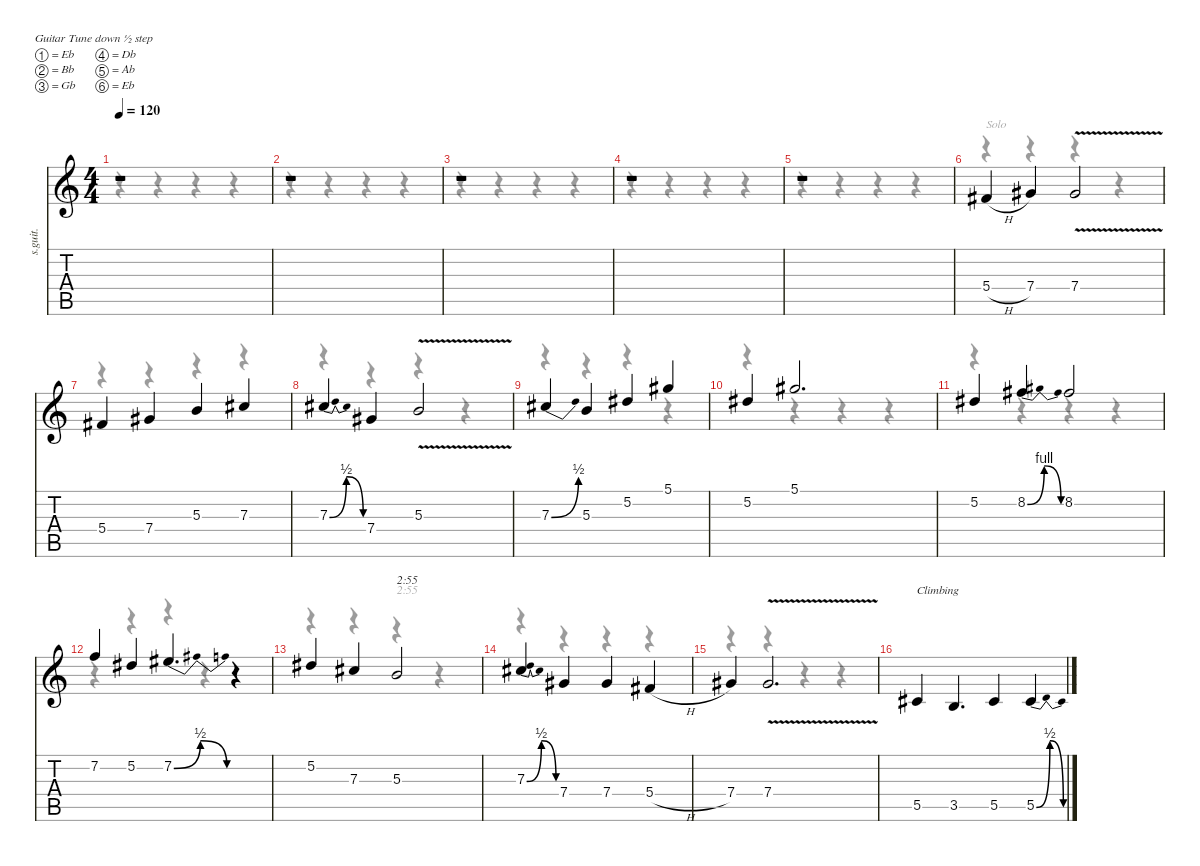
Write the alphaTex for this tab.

\defaultSystemsLayout 4
\hideDynamics
\bracketExtendMode nobrackets
\otherSystemsTrackNameOrientation horizontal
\track ("Track 2" "s.guit.") {instrument acousticguitarsteel}
\staff {score tabs}
\tuning (Eb4 Bb3 Gb3 Db3 Ab2 Eb2)
\voice
\ts (4 4)
\tempo 120
\clef g2
\ks c
r.1{dy mf beam Up} |
r.1{beam Up} |
r.1{beam Up} |
r.1{beam Up} |
r.1{beam Up} |
5.4{h acc #}.4{beam Up} 7.4{acc #}.4{beam Up} 7.4{v acc #}.2{beam Up} |
5.4{acc #}.4{beam Up} 7.4{acc #}.4{beam Up} 5.3.4{beam Up} 7.3{acc #}.4{beam Up} |
7.3{be (bendrelease 0 0 10.799999999999999 2 20.4 2 30 0) acc #}.4{beam Up} 7.4{acc #}.4{beam Up} 5.3{v}.2{beam Up} |
7.3{be (bend 0 0 15.6 2) acc #}.4{beam Up} 5.3.4{beam Up} 5.2{acc #}.4{beam Up} 5.1{acc #}.4{beam Up} |
5.2{acc #}.4{beam Up} 5.1{acc #}.2{d beam Up} |
5.2{acc #}.4{beam Up} 8.2{be (bendrelease 0 0 10.2 4 20.4 4 30 0) acc #}.4{beam Up} 8.2{acc #}.2{beam Up} |
7.2.4{beam Up} 5.2{acc #}.4{beam Up} 7.2{be (bendrelease 0 0 9.6 2 20.4 2 30 0) acc #}.4{d beam Up} r.4{beam Up} |
5.2{acc #}.4{beam Up} 7.3{acc #}.4{beam Up} 5.3.2{txt "2:55" beam Up} |
7.3{be (bendrelease 0 0 10.799999999999999 2 20.4 2 30 0) acc #}.4{beam Up} 7.4{acc #}.4{beam Up} 7.4{acc #}.4{beam Up} 5.4{h acc #}.4{beam Up} |
7.4{acc #}.4{beam Up} 7.4{v acc #}.2{d beam Up} |
5.5{acc #}.4{txt "Climbing " beam Up} 3.5.4{d beam Up} 5.5{acc #}.4{beam Up} 5.5{be (bendrelease 0 0 10.2 2 20.4 2 30 0) acc #}.4{beam Up}
\voice
\clef g2
\ottava regular
\simile none
\ks c
r.4{dy mf beam Down} r.4{beam Down} r.4{beam Down} r.4{beam Down} |
r.4{beam Down} r.4{beam Down} r.4{beam Down} r.4{beam Down} |
r.4{beam Down} r.4{beam Down} r.4{beam Down} r.4{beam Down} |
r.4{beam Down} r.4{beam Down} r.4{beam Down} r.4{beam Down} |
r.4{beam Down} r.4{beam Down} r.4{beam Down} r.4{beam Down} |
r.4{txt "Solo" beam Down} r.4{beam Down} r.4{beam Down} r.4{beam Down} |
r.4{beam Down} r.4{beam Down} r.4{beam Down} r.4{beam Down} |
r.4{beam Down} r.4{beam Down} r.4{beam Down} r.4{beam Down} |
r.4{beam Down} r.4{beam Down} r.4{beam Down} r.4{beam Down} |
r.4{beam Down} r.4{beam Down} r.4{beam Down} r.4{beam Down} |
r.4{beam Down} r.4{beam Down} r.4{beam Down} r.4{beam Down} |
r.4{beam Down} r.4{beam Down} r.4{beam Down} r.4{beam Down} |
r.4{beam Down} r.4{beam Down} r.4{txt "2:55" beam Down} r.4{beam Down} |
r.4{beam Down} r.4{beam Down} r.4{beam Down} r.4{beam Down} |
r.4{beam Down} r.4{beam Down} r.4{beam Down} r.4{beam Down} |
